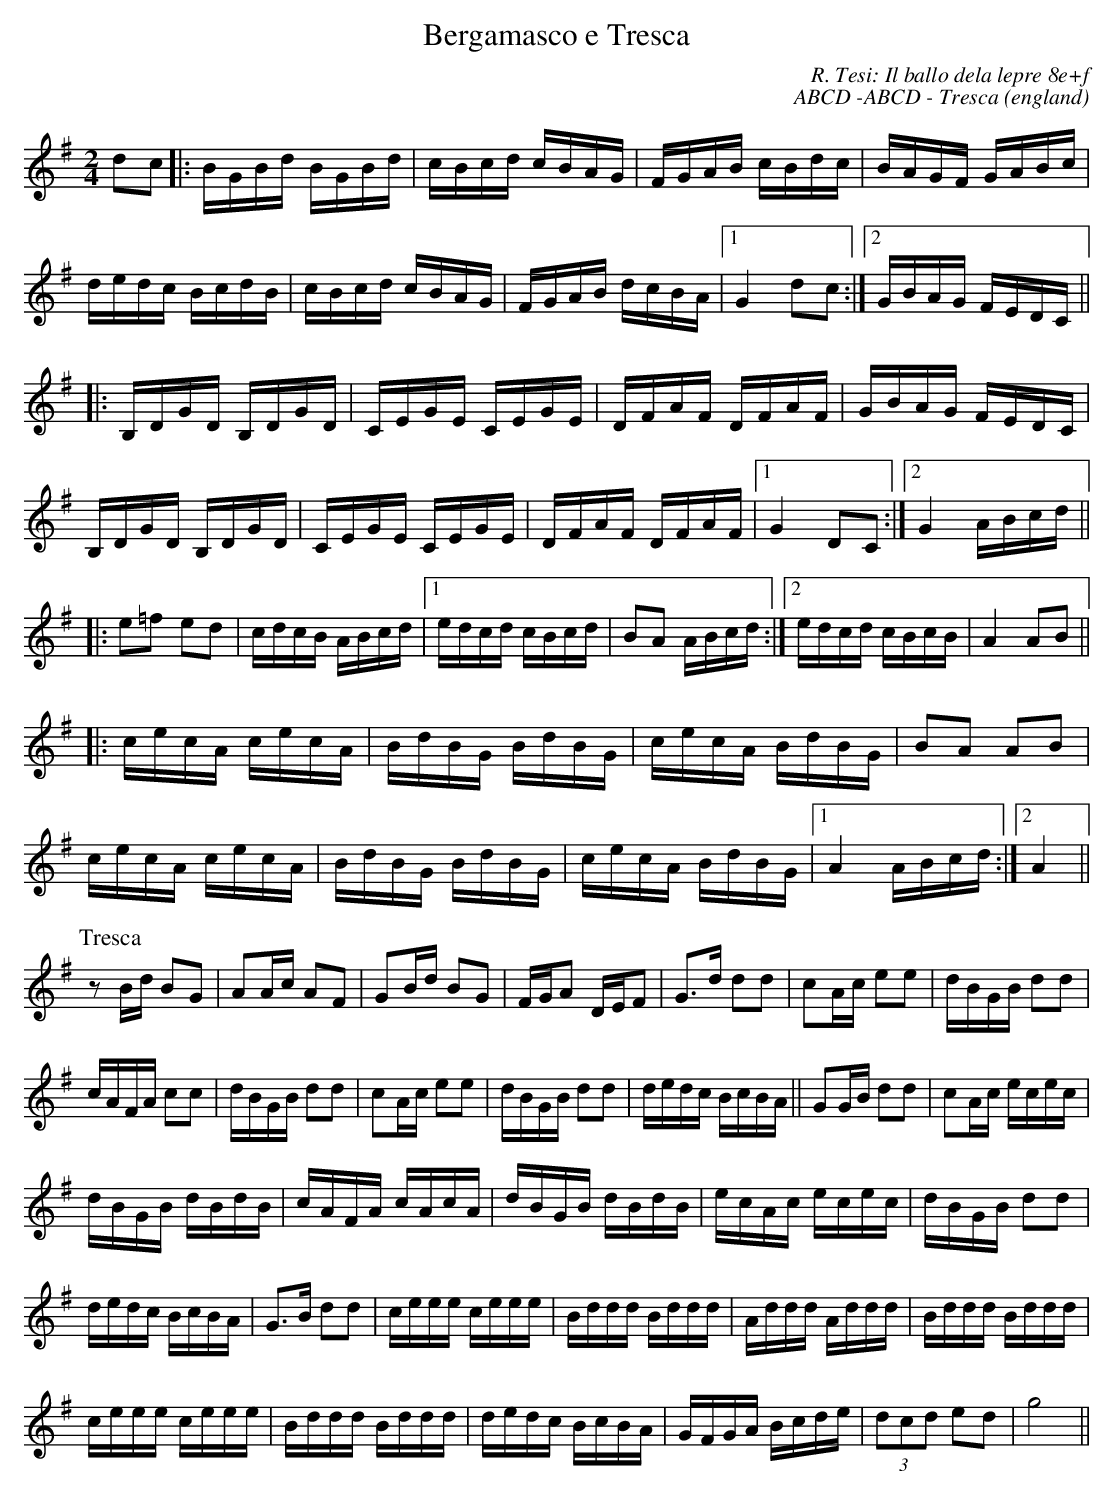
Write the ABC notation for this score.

X:1
T:Bergamasco e Tresca
O:england
C:R. Tesi: Il ballo dela lepre 8e+f
C:ABCD -ABCD - Tresca
M:2/4
L:1/16
K:G
d2c2|:BGBd BGBd|cBcd cBAG|\
FGAB cBdc|BAGF GABc|
dedc BcdB|cBcd cBAG|\
FGAB dcBA|1 G4 d2c2:|2 GBAG FEDC||
|:B,DGD B,DGD|CEGE CEGE|\
DFAF DFAF|GBAG FEDC|
B,DGD B,DGD|CEGE CEGE|\
DFAF DFAF|1 G4 D2C2:|2 G4 ABcd||
|:e2=f2 e2d2|cdcB ABcd|1 edcd cBcd|\
B2A2 ABcd:|2 edcd cBcB| A4 A2B2||
|:cecA cecA|BdBG BdBG|\
cecA BdBG|B2A2 A2B2|
cecA cecA|BdBG BdBG|\
cecA BdBG|1 A4 ABcd:|2 A4||
P:Tresca
z2 Bd B2G2|A2Ac A2F2|G2Bd B2G2|\
FGA2 DEF2|G3d d2d2|\
c2Ac e2e2|dBGB d2d2|
cAFA c2c2|dBGB d2d2|\
c2Ac e2e2|dBGB d2d2|dedc BcBA||\
G2GB d2d2|c2Ac ecec|
dBGB dBdB|cAFA cAcA|\
dBGB dBdB|ecAc ecec|dBGB d2d2|
dedc BcBA|G3B d2d2|ceee ceee|\
Bddd Bddd|Addd Addd|Bddd Bddd|
ceee ceee|Bddd Bddd|dedc BcBA|\
GFGA Bcde|(3d2c2d2 e2d2|g8||
